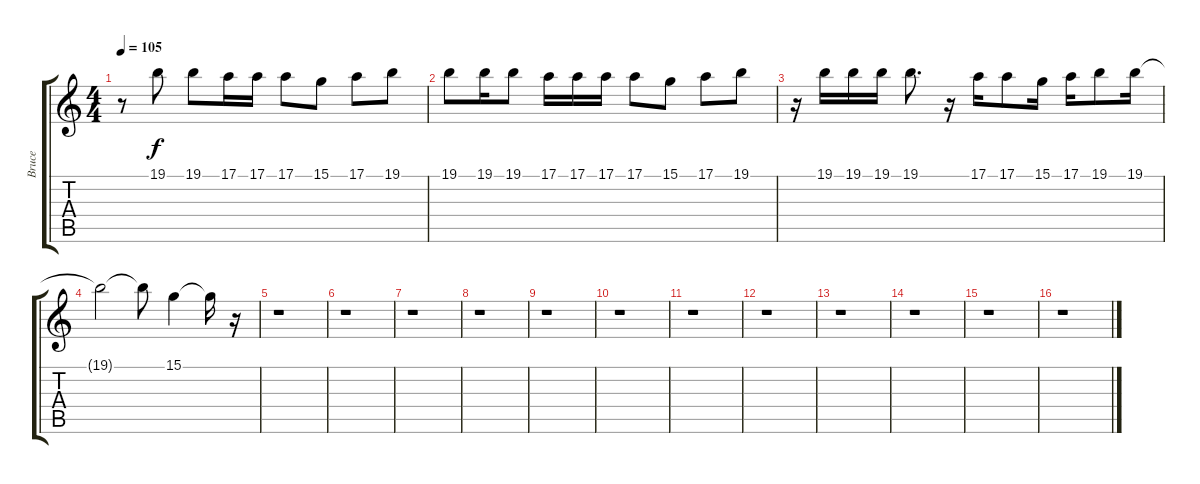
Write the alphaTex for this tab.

\track ("Bruce" "Bruce") {instrument voiceoohs}
\staff {score tabs}
\tuning (E4 B3 G3 D3 A2 E2) {hide}
\ts (4 4)
\tempo 105
\clef g2
\ks c
r.8{dy f} 19.1.8 19.1.8 17.1.16 17.1.16 17.1.8 15.1.8 17.1.8 19.1.8 |
19.1.8 19.1.16 19.1.8 17.1.16 17.1.16 17.1.16 17.1.8 15.1.8 17.1.8 19.1.8 |
r.16 19.1.16 19.1.16 19.1.16 19.1.8{d} r.16 17.1.16 17.1.8 15.1.16 17.1.16 19.1.8 19.1.16 |
19.1{t}.2 19.1{t}.8 15.1.4 15.1{t}.16 r.16 |
r.1 |
r.1 |
r.1 |
r.1 |
r.1 |
r.1 |
r.1 |
r.1 |
r.1 |
r.1 |
r.1 |
r.1
